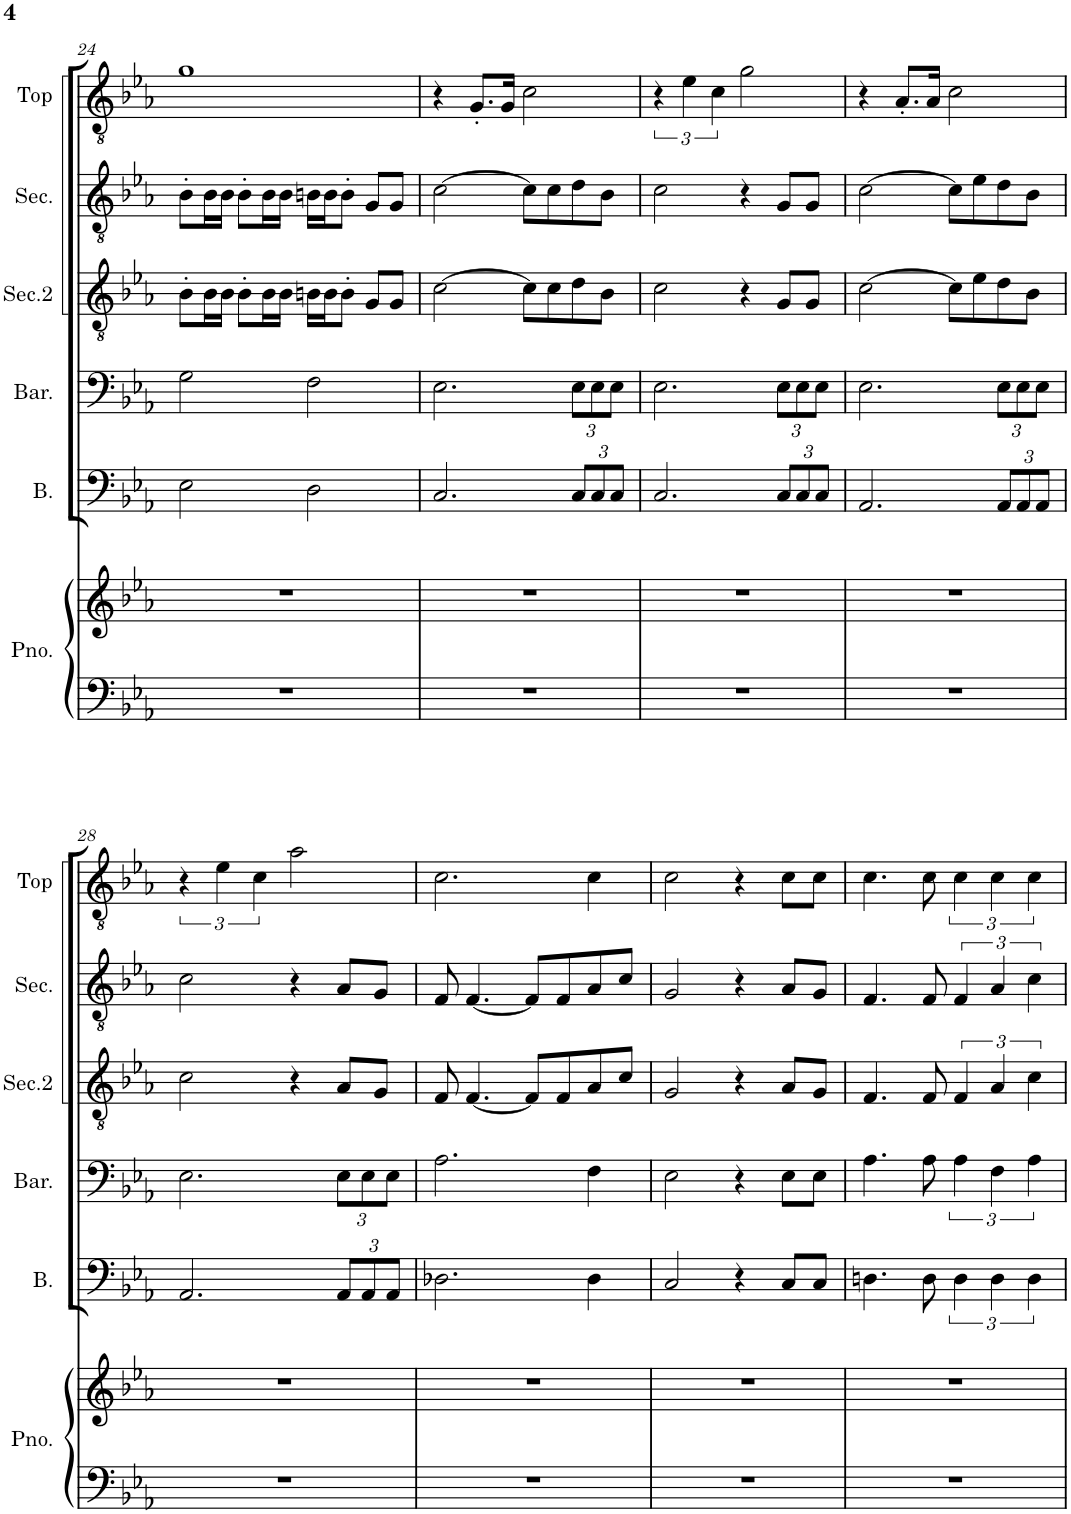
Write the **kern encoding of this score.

**kern	**kern	**kern	**kern	**kern	**kern	**kern
*part6	*part6	*part5	*part4	*part3	*part2	*part1
*staff7	*staff6	*staff5	*staff4	*staff3	*staff2	*staff1
*I"Piano	*	*I"Bass	*I"Baritone	*I"Second 2	*I"Second	*I"Top
*I'Pno.	*	*I'B.	*I'Bar.	*I'Sec.2	*I'Sec.	*I'Top
!!LO:PB:g=z
*clefF4	*clefG2	*clefF4	*clefF4	*clefGv2	*clefGv2	*clefGv2
*k[b-e-a-]	*k[b-e-a-]	*k[b-e-a-]	*k[b-e-a-]	*k[b-e-a-]	*k[b-e-a-]	*k[b-e-a-]
*M4/4	*M4/4	*M4/4	*M4/4	*M4/4	*M4/4	*M4/4
=24	=24	=24	=24	=24	=24	=24
1r	1r	2E-\	2G\	8B-'\L	8B-'\L	1g
.	.	.	.	16B-\L	16B-\L	.
.	.	.	.	16B-\JJ	16B-\JJ	.
.	.	.	.	8B-'\L	8B-'\L	.
.	.	.	.	16B-\L	16B-\L	.
.	.	.	.	16B-\JJ	16B-\JJ	.
.	.	2D\	2F\	16Bn\LL	16Bn\LL	.
.	.	.	.	16B\J	16B\J	.
.	.	.	.	8B'\J	8B'\J	.
.	.	.	.	8G/L	8G/L	.
.	.	.	.	8G/J	8G/J	.
=25	=25	=25	=25	=25	=25	=25
1r	1r	2.C/	2.E-\	[2c\	[2c\	4r
.	.	.	.	.	.	8.G'/L
.	.	.	.	.	.	16G/Jk
.	.	.	.	8c\L]	8c\L]	2c\
.	.	.	.	8c\	8c\	.
*	*	*Xbrackettup	*Xbrackettup	*	*	*
.	.	12C/L	12E-\L	8d\	8d\	.
.	.	12C/	12E-\	.	.	.
.	.	.	.	8B-\J	8B-\J	.
.	.	12C/J	12E-\J	.	.	.
=26	=26	=26	=26	=26	=26	=26
1r	1r	2.C/	2.E-\	2c\	2c\	6r
.	.	.	.	.	.	6e-\
.	.	.	.	.	.	6c\
.	.	.	.	4r	4r	2g\
.	.	12C/L	12E-\L	8G/L	8G/L	.
.	.	12C/	12E-\	.	.	.
.	.	.	.	8G/J	8G/J	.
.	.	12C/J	12E-\J	.	.	.
=27	=27	=27	=27	=27	=27	=27
1r	1r	2.AA-/	2.E-\	[2c\	[2c\	4r
.	.	.	.	.	.	8.A-'/L
.	.	.	.	.	.	16A-/Jk
.	.	.	.	8c\L]	8c\L]	2c\
.	.	.	.	8e-\	8e-\	.
.	.	12AA-/L	12E-\L	8d\	8d\	.
.	.	12AA-/	12E-\	.	.	.
.	.	.	.	8B-\J	8B-\J	.
.	.	12AA-/J	12E-\J	.	.	.
!!LO:LB:g=z
=28	=28	=28	=28	=28	=28	=28
1r	1r	2.AA-/	2.E-\	2c\	2c\	6r
.	.	.	.	.	.	6e-\
.	.	.	.	.	.	6c\
.	.	.	.	4r	4r	2a-\
.	.	12AA-/L	12E-\L	8A-/L	8A-/L	.
.	.	12AA-/	12E-\	.	.	.
.	.	.	.	8G/J	8G/J	.
.	.	12AA-/J	12E-\J	.	.	.
=29	=29	=29	=29	=29	=29	=29
1r	1r	2.D-X\	2.A-\	8F/	8F/	2.c\
.	.	.	.	[4.F/	[4.F/	.
.	.	.	.	8F/L]	8F/L]	.
.	.	.	.	8F/	8F/	.
.	.	4D-\	4F\	8A-/	8A-/	4c\
.	.	.	.	8c/J	8c/J	.
=30	=30	=30	=30	=30	=30	=30
1r	1r	2C/	2E-\	2G/	2G/	2c\
.	.	4r	4r	4r	4r	4r
.	.	8C/L	8E-\L	8A-/L	8A-/L	8c\L
.	.	8C/J	8E-\J	8G/J	8G/J	8c\J
=31	=31	=31	=31	=31	=31	=31
1r	1r	4.Dn\	4.A-\	4.F/	4.F/	4.c\
.	.	8D\	8A-\	8F/	8F/	8c\
*	*	*brackettup	*brackettup	*	*	*
.	.	6D\	6A-\	6F/	6F/	6c\
.	.	6D\	6F\	6A-/	6A-/	6c\
.	.	6D\	6A-\	6c\	6c\	6c\
=	=	=	=	=	=	=
*-	*-	*-	*-	*-	*-	*-
